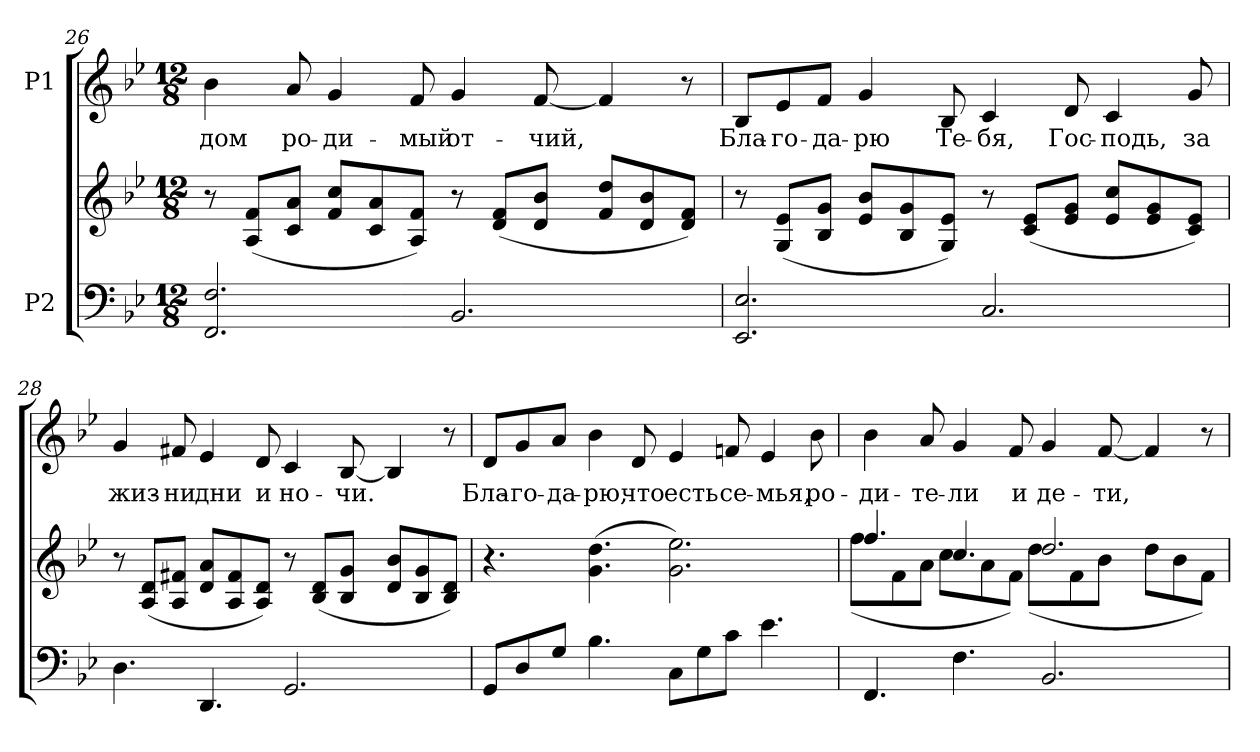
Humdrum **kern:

**kern	**kern	**kern	**text
*part2	*part2	*part1	*part1
*staff3	*staff2	*staff1	*staff1
*I"P2	*	*I"P1	*
*clefF4	*clefG2	*clefG2	*
*k[b-e-]	*k[b-e-]	*k[b-e-]	*
*B-:	*B-:	*B-:	*
*M12/8	*M12/8	*M12/8	*
=26	=26	=26	=26
!	!	!	!LO:LY:b:color=#000000
2.FFi/ 2.Fi	8r	4b-i\	дом
.	(8Ai/ 8fiL	.	.
!	!	!	!LO:LY:b:color=#000000
.	8ci/ 8aiJ	8ai/	ро-
!	!	!	!LO:LY:b:color=#000000
.	8fi/ 8cciL	4gi/	-ди-
.	8ci/ 8ai	.	.
!	!	!	!LO:LY:b:color=#000000
.	8Ai/ 8fiJ)	8fi/	-мый
!	!	!	!LO:LY:b:color=#000000
2.BB-i/	8r	4gi/	от-
.	(8di/ 8fiL	.	.
!	!	!	!LO:LY:b:color=#000000
.	8di/ 8b-iJ	[<8fi/	-чий,
.	8fi/ 8ddiL	4fi/]	.
.	8di/ 8b-i	.	.
.	8di/ 8fiJ)	8r	.
=27	=27	=27	=27
!	!	!	!LO:LY:b:color=#000000
2.EE-i/ 2.E-i	8r	8B-i/L	Бла-
!	!	!	!LO:LY:b:color=#000000
.	(8Gi/ 8e-iL	8e-i/	-го-
!	!	!	!LO:LY:b:color=#000000
.	8B-i/ 8giJ	8fi/J	-да-
!	!	!	!LO:LY:b:color=#000000
.	8e-i/ 8b-iL	4gi/	-рю
.	8B-i/ 8gi	.	.
!	!	!	!LO:LY:b:color=#000000
.	8Gi/ 8e-iJ)	8B-i/	Те-
!	!	!	!LO:LY:b:color=#000000
2.Ci/	8r	4ci/	-бя,
.	(8ci/ 8e-iL	.	.
!	!	!	!LO:LY:b:color=#000000
.	8e-i/ 8giJ	8di/	Гос-
!	!	!	!LO:LY:b:color=#000000
.	8e-i/ 8cciL	4ci/	-подь,
.	8e-i/ 8gi	.	.
!	!	!	!LO:LY:b:color=#000000
.	8ci/ 8e-iJ)	8gi/	за
!!LO:LB:g=z
=28	=28	=28	=28
!	!	!	!LO:LY:b:color=#000000
4.Di\	8r	4gi/	жиз-
.	(8Ai/ 8diL	.	.
!	!	!	!LO:LY:b:color=#000000
.	8Ai/ 8f#XiJ	8f#Xi/	-ни
!	!	!	!LO:LY:b:color=#000000
4.DDi/	8di/ 8aiL	4e-i/	дни
.	8Ai/ 8f#i	.	.
!	!	!	!LO:LY:b:color=#000000
.	8Ai/ 8diJ)	8di/	и
!	!	!	!LO:LY:b:color=#000000
2.GGi/	8r	4ci/	но-
.	(8B-i/ 8diL	.	.
!	!	!	!LO:LY:b:color=#000000
.	8B-i/ 8giJ	[<8B-i/	-чи.
.	8di/ 8b-iL	4B-i/]	.
.	8B-i/ 8gi	.	.
.	8B-i/ 8diJ)	8r	.
=29	=29	=29	=29
!	!	!	!LO:LY:b:color=#000000
8GGi/L	4.r	8di/L	Бла-
!	!	!	!LO:LY:b:color=#000000
8Di/	.	8gi/	-го-
!	!	!	!LO:LY:b:color=#000000
8Gi/J	.	8ai/J	-да-
!	!	!	!LO:LY:b:color=#000000
4.B-i\	(4.gi\ 4.ddi	4b-i\	-рю,
!	!	!	!LO:LY:b:color=#000000
.	.	8di/	что
!	!	!	!LO:LY:b:color=#000000
8Ci\L	2.gi\ 2.ee-i)	4e-i/	есть
8Gi\	.	.	.
!	!	!	!LO:LY:b:color=#000000
8ci\J	.	8fni/	се-
!	!	!	!LO:LY:b:color=#000000
4.e-i\	.	4e-i/	-мья,
!	!	!	!LO:LY:b:color=#000000
.	.	8b-i\	ро-
=30	=30	=30	=30
*	*^	*	*
!	!	!	!	!LO:LY:b:color=#000000
4.FFi/	4.ffi/	(8ffi\L	4b-i\	-ди-
.	.	8fi\	.	.
!	!	!	!	!LO:LY:b:color=#000000
.	.	8ai\J	8ai/	-те-
!	!	!	!	!LO:LY:b:color=#000000
4.Fi\	4.cci/	8cci\L	4gi/	-ли
.	.	8ai\	.	.
!	!	!	!	!LO:LY:b:color=#000000
.	.	8fi\J)	8fi/	и
!	!	!	!	!LO:LY:b:color=#000000
2.BB-i/	2.ddi/	(8ddi\L	4gi/	де-
.	.	8fi\	.	.
!	!	!	!	!LO:LY:b:color=#000000
.	.	8b-i\J	[<8fi/	-ти,
.	.	8ddi\L	4fi/]	.
.	.	8b-i\	.	.
.	.	8fi\J)	8r	.
*	*v	*v	*	*
=	=	=	=
*-	*-	*-	*-
